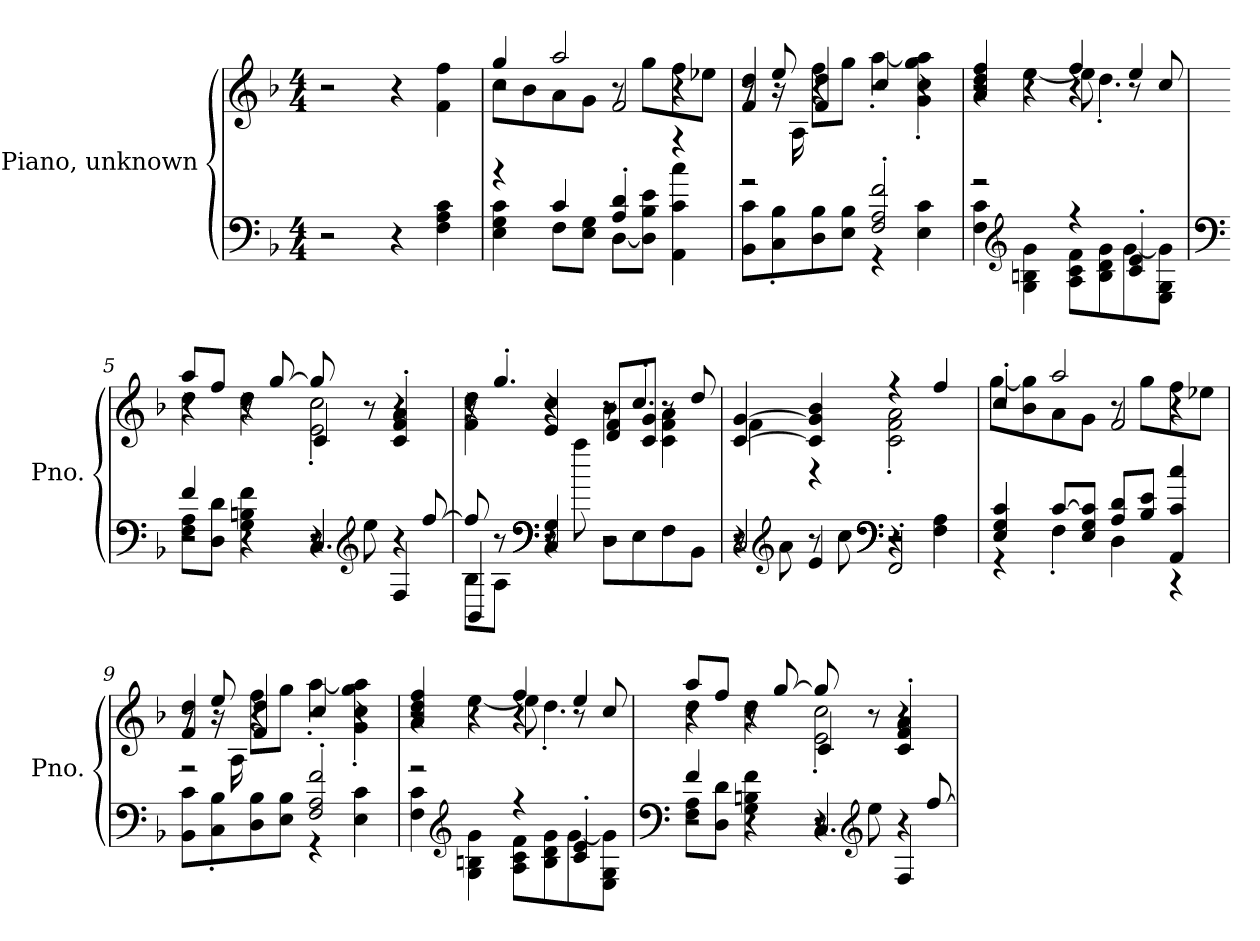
**kern	**kern
*part1	*part1
*staff2	*staff1
*I"Piano, unknown	*
*I'Pno.	*
*clefF4	*clefG2
*k[b-]	*k[b-]
*M4/4	*M4/4
*MM120	*MM120
=1	=1
2r	2r
4r	4r
4F\ 4A\ 4c\	4f\ 4ff\
=2	=2
*^	*^
*	*	*	*^
4r	4E\ 4G\ 4c\	4gg/	8cc\L	2r
.	.	.	8b-\	.
4c/	8F\L	2aa/	8a\	.
.	8E\ 8G\J	.	8g\J	.
4A/' 4d/'	[8D\L	.	8r	2f/
.	8D\] 8B-\ 8e\J	.	8gg\L	.
4r	4AA\ 4c\ 4cc\	4r	8ff\	.
.	.	.	8ee-X\J	.
=3	=3	=3	=3	=3
2r	8BB-\ 8c\L	8r	8r	4f/ 4dd/
.	8C\' 8B-\'	8ee/	16r	.
.	.	.	16A\	.
.	8D\ 8B-\	4r	8ff\L	4f/ 4dd/
.	8E\ 8B-\J	.	8gg\J	.
2F/' 2A/' 2f/'	4r	2r	[4aa'\	4cc/
.	4E\ 4c\	.	4g\' 4cc\' 4gg\' 4aa\]'	4r
=4	=4	=4	=4	=4
2r	4F\ 4c\	2r	4r	4a/ 4dd/ 4ff/
*clefG2	*	*	*	*
.	4G\ 4Bn\ 4g\	.	[4ee\	4r
4r	8A\ 8c\ 8f\L	4ff/	8ee\]	4r
.	8B\ 8d\ 8g\	.	4.dd'\	.
4c/' 4e/'	[8g\	4ee/	.	8r
.	8E\ 8G\ 8g\]J	.	.	8cc/
*v	*v	*	*	*
!!LO:LB:g=z	!!	!!
=5	=5	=5	=5
*clefF4	*	*	*
*^	*	*	*
*	*^	*	*	*
4f/	8F\ 8A\L	2r	4r	4dd\	8aa/L
.	8D\ 8d\J	.	.	.	8ff/J
4r	4G\ 4Bn\ 4f\	.	8r	4dd\	4r
.	.	.	[8gg/	.	.
4.C/	8r	4r	8gg/]	2e\' 2cc\'	4c/
*clefG2	*	*	*	*	*
.	8ee\	.	8r	.	.
.	4r	4F/	4r	.	4c/' 4f/' 4a/'
[8ff/	.	.	.	.	.
=6	=6	=6	=6	=6	=6
8ff/]	8B-\L	4BB-/	8r	4f\ 4dd\	4r
8r	8A\J	.	4.gg'/	.	.
*clefF4	*	*	*	*	*
4r	8r	4C/ 4G/	.	4r	4e/ 4cc/
.	8aa\	.	.	.	.
2r	8D\L	2r	8r	4b-\	8d/ 8f/L
.	8E\	.	4.cc'/	.	8c/ 8g/J
.	8F\	.	.	4c\ 4f\ 4a\	8r
.	8BB-\J	.	.	.	8dd/
*	*	*	*	*v	*v
=7	=7	=7	=7	=7
4r	8r	2C/	[4c/ [4g/	4f\
*clefG2	*	*	*	*
.	8a\	.	.	.
4e/	8r	.	4c/] 4g/] 4b-/	4r
.	8cc\	.	.	.
*clefF4	*	*	*	*
2r	4r	2FF'/	4r	2c\' 2f\' 2a\'
.	4F\ 4A\	.	4ff/	.
*	*v	*v	*	*
!!LO:LB:g=z
=8	=8	=8	=8
*	*	*	*^
4E/ 4G/ 4c/	4r	4cc'/	[8gg\L	2r
.	.	.	8b-\ 8gg\]	.
[8c/L	4F'\	2aa/	8a\	.
8E/ 8G/ 8c/]J	.	.	8g\J	.
8A/ 8d/L	4D\	.	8r	2f/
8B-/ 8e/J	.	.	8gg\L	.
4AA/ 4c/ 4cc/	4r	4r	8ff\	.
.	.	.	8ee-X\J	.
=9	=9	=9	=9	=9
2r	8BB-\ 8c\L	8r	8r	4f/ 4dd/
.	8C\' 8B-\'	8ee/	16r	.
.	.	.	16A\	.
.	8D\ 8B-\	4r	8ff\L	4f/ 4dd/
.	8E\ 8B-\J	.	8gg\J	.
2F/' 2A/' 2f/'	4r	2r	[4aa'\	4cc/
.	4E\ 4c\	.	4g\' 4cc\' 4gg\' 4aa\]'	4r
=10	=10	=10	=10	=10
2r	4F\ 4c\	2r	4r	4a/ 4dd/ 4ff/
*clefG2	*	*	*	*
.	4G\ 4Bn\ 4g\	.	[4ee\	4r
4r	8A\ 8c\ 8f\L	4ff/	8ee\]	4r
.	8B\ 8d\ 8g\	.	4.dd'\	.
4c/' 4e/'	[8g\	4ee/	.	8r
.	8E\ 8G\ 8g\]J	.	.	8cc/
*v	*v	*	*	*
!!LO:LB:g=z	!!	!!
=11	=11	=11	=11
*clefF4	*	*	*
*^	*	*	*
*	*^	*	*	*
4f/	8F\ 8A\L	2r	4r	4dd\	8aa/L
.	8D\ 8d\J	.	.	.	8ff/J
4r	4G\ 4Bn\ 4f\	.	8r	4dd\	4r
.	.	.	[8gg/	.	.
4.C/	8r	4r	8gg/]	2e\' 2cc\'	4c/
*clefG2	*	*	*	*	*
.	8ee\	.	8r	.	.
.	4r	4F/	4r	.	4c/' 4f/' 4a/'
[8ff/	.	.	.	.	.
*v	*v	*v	*	*	*
*	*v	*v	*v
=	=
*-	*-
